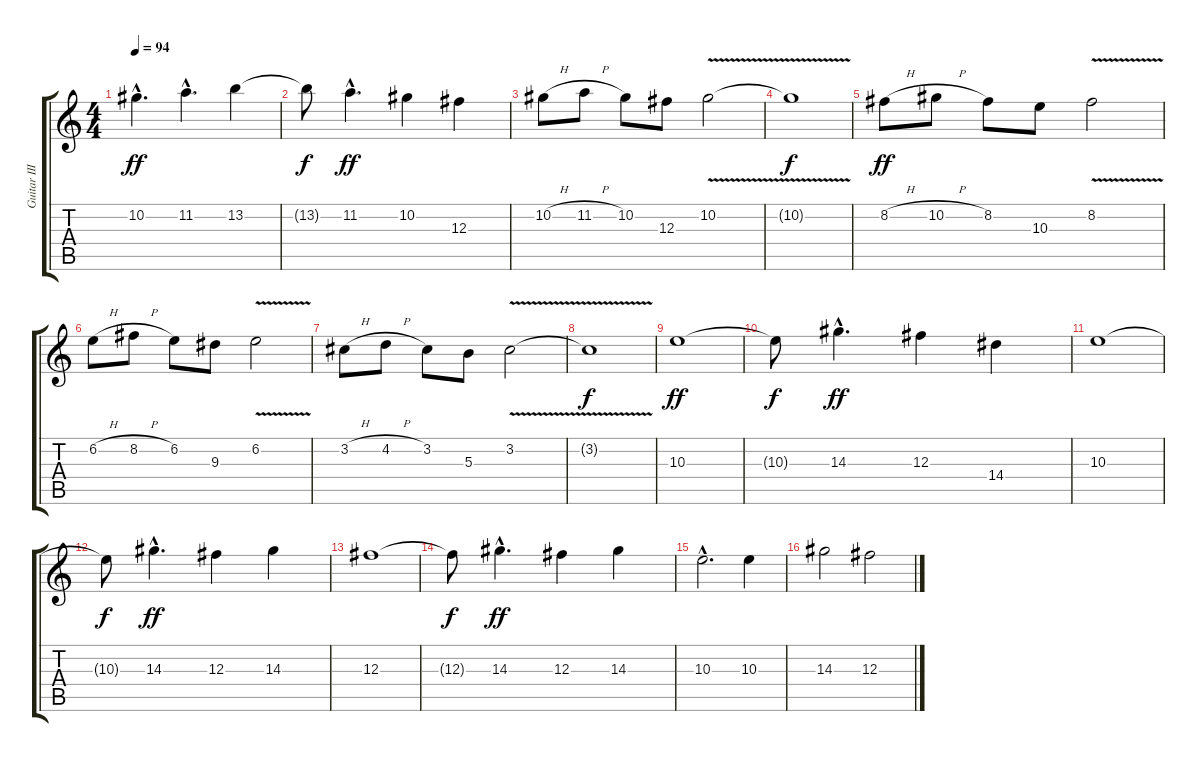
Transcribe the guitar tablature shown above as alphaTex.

\track ("Guitar III" "Guitar III") {instrument overdrivenguitar}
\staff {score tabs}
\tuning (Eb4 Bb3 Gb3 Db3 Ab2 Eb2) {hide}
\ts (4 4)
\tempo 94
\clef g2
\ks c
10.2{hac}.4{d dy ff} 11.2{hac}.4{d} 13.2.4 |
13.2{t}.8{dy f} 11.2{hac}.4{d dy ff} 10.2.4 12.3.4 |
10.2{h}.8 11.2{h}.8 10.2.8 12.3.8 10.2{v}.2 |
10.2{t}.1{dy f} |
8.2{h}.8{dy ff} 10.2{h}.8 8.2.8 10.3.8 8.2{v}.2 |
6.2{h}.8 8.2{h}.8 6.2.8 9.3.8 6.2{v}.2 |
3.2{h}.8 4.2{h}.8 3.2.8 5.3.8 3.2{v}.2 |
3.2{t}.1{dy f} |
10.3.1{dy ff} |
10.3{t}.8{dy f} 14.3{hac}.4{d dy ff} 12.3.4 14.4.4 |
10.3.1 |
10.3{t}.8{dy f} 14.3{hac}.4{d dy ff} 12.3.4 14.3.4 |
12.3.1 |
12.3{t}.8{dy f} 14.3{hac}.4{d dy ff} 12.3.4 14.3.4 |
10.3{hac}.2{d} 10.3.4 |
14.3.2 12.3.2
